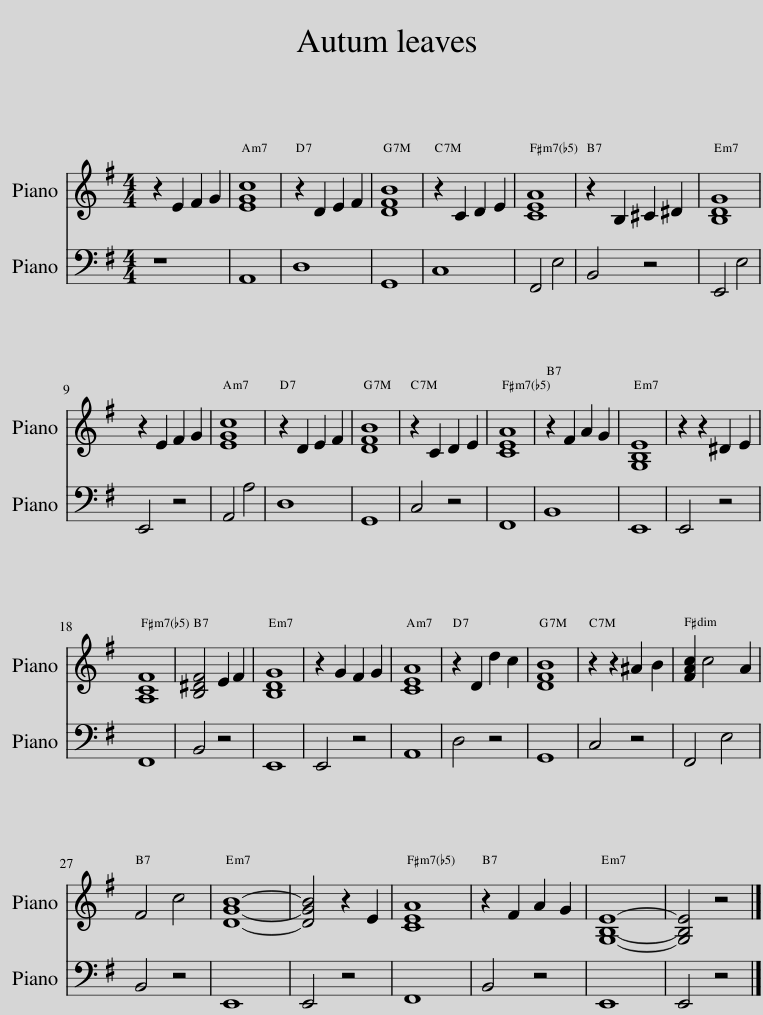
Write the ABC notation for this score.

X:1
%%score 1 2
L:1/8
M:4/4
I:linebreak $
K:G
V:1 treble
V:2 bass
V:1
 z2 E2 F2 G2 | [EGc]8 | z2 D2 E2 F2 | [DFB]8 | z2 C2 D2 E2 | %5
 [CEA]8 | z2 B,2 ^C2 ^D2 | [B,DG]8 |$ z2 E2 F2 G2 | [EGc]8 | %10
 z2 D2 E2 F2 | [DFB]8 | z2 C2 D2 E2 | [CEA]8 | z2 F2 A2 G2 | %15
 [G,B,E]8 | z2 z2 ^D2 E2 |$ [A,CF]8 | [B,^DF]4 E2 F2 | [B,DG]8 | %20
 z2 G2 F2 G2 | [CEA]8 | z2 D2 d2 c2 | [DFB]8 | z2 z2 ^A2 B2 | %25
 [FAc]2 c4 A2 |$ F4 c4 | [DGB]8- | [DGB]4 z2 E2 | [CEA]8 | %30
 z2 F2 A2 G2 | [G,B,E]8- | [G,B,E]4 z4 |] %33
V:2
 z8 | A,,8 | D,8 | G,,8 | C,8 | %5
 F,,4 E,4 | B,,4 z4 | E,,4 E,4 |$ E,,4 z4 | A,,4 A,4 | %10
 D,8 | G,,8 | C,4 z4 | F,,8 | B,,8 | %15
 E,,8 | E,,4 z4 |$ F,,8 | B,,4 z4 | E,,8 | %20
 E,,4 z4 | A,,8 | D,4 z4 | G,,8 | C,4 z4 | %25
 F,,4 E,4 |$ B,,4 z4 | E,,8 | E,,4 z4 | F,,8 | %30
 B,,4 z4 | E,,8 | E,,4 z4 |] %33
